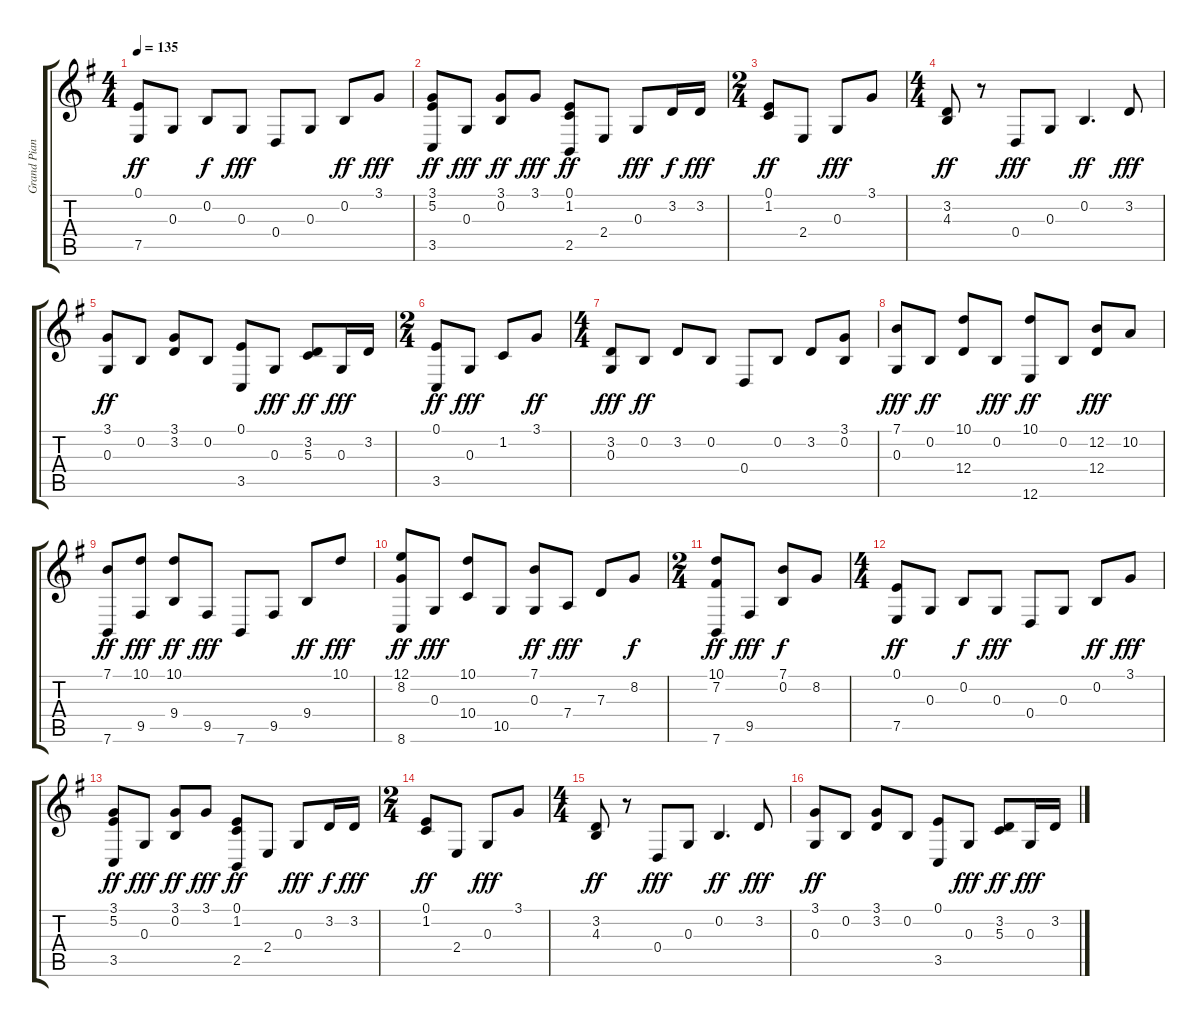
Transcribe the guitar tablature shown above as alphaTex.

\track ("Grand Piano" "Grand Pian") {instrument acousticgrandpiano}
\staff {score tabs}
\tuning (E4 B3 G3 D3 A2 E2) {hide}
\ts (4 4)
\tempo 135
\clef g2
\ks g
(0.1 7.5).8{dy ff} 0.3.8 0.2.8{dy f} 0.3.8{dy fff} 0.4.8 0.3.8 0.2.8{dy ff} 3.1.8{dy fff} |
(3.1 5.2 3.5).8{dy ff} 0.3.8{dy fff} (3.1 0.2).8{dy ff} 3.1.8{dy fff} (0.1 1.2 2.5).8{dy ff} 2.4.8 0.3.8{dy fff} 3.2.16{dy f} 3.2.16{dy fff} |
\ts (2 4)
(0.1 1.2).8{dy ff} 2.4.8 0.3.8{dy fff} 3.1.8 |
\ts (4 4)
(3.2 4.3).8{dy ff} r.8 0.4.8{dy fff} 0.3.8 0.2.4{d dy ff} 3.2.8{dy fff} |
(3.1 0.3).8{dy ff} 0.2.8 (3.1 3.2).8 0.2.8 (0.1 3.5).8 0.3.8{dy fff} (3.2 5.3).8{dy ff} 0.3.16{dy fff} 3.2.16 |
\ts (2 4)
(0.1 3.5).8{dy ff} 0.3.8{dy fff} 1.2.8 3.1.8{dy ff} |
\ts (4 4)
(3.2 0.3).8{dy fff} 0.2.8{dy ff} 3.2.8 0.2.8 0.4.8 0.2.8 3.2.8 (3.1 0.2).8 |
(7.1 0.3).8{dy fff} 0.2.8{dy ff} (10.1 12.4).8 0.2.8{dy fff} (10.1 12.6).8{dy ff} 0.2.8 (12.2 12.4).8{dy fff} 10.2.8 |
(7.1 7.6).8{dy ff} (10.1 9.5).8{dy fff} (10.1 9.4).8{dy ff} 9.5.8{dy fff} 7.6.8 9.5.8 9.4.8{dy ff} 10.1.8{dy fff} |
(12.1 8.2 8.6).8{dy ff} 0.3.8{dy fff} (10.1 10.4).8 10.5.8 (7.1 0.3).8{dy ff} 7.4.8{dy fff} 7.3.8 8.2.8{dy f} |
\ts (2 4)
(10.1 7.2 7.6).8{dy ff} 9.5.8{dy fff} (7.1 0.2).8{dy f} 8.2.8 |
\ts (4 4)
(0.1 7.5).8{dy ff} 0.3.8 0.2.8{dy f} 0.3.8{dy fff} 0.4.8 0.3.8 0.2.8{dy ff} 3.1.8{dy fff} |
(3.1 5.2 3.5).8{dy ff} 0.3.8{dy fff} (3.1 0.2).8{dy ff} 3.1.8{dy fff} (0.1 1.2 2.5).8{dy ff} 2.4.8 0.3.8{dy fff} 3.2.16{dy f} 3.2.16{dy fff} |
\ts (2 4)
(0.1 1.2).8{dy ff} 2.4.8 0.3.8{dy fff} 3.1.8 |
\ts (4 4)
(3.2 4.3).8{dy ff} r.8 0.4.8{dy fff} 0.3.8 0.2.4{d dy ff} 3.2.8{dy fff} |
(3.1 0.3).8{dy ff} 0.2.8 (3.1 3.2).8 0.2.8 (0.1 3.5).8 0.3.8{dy fff} (3.2 5.3).8{dy ff} 0.3.16{dy fff} 3.2.16
